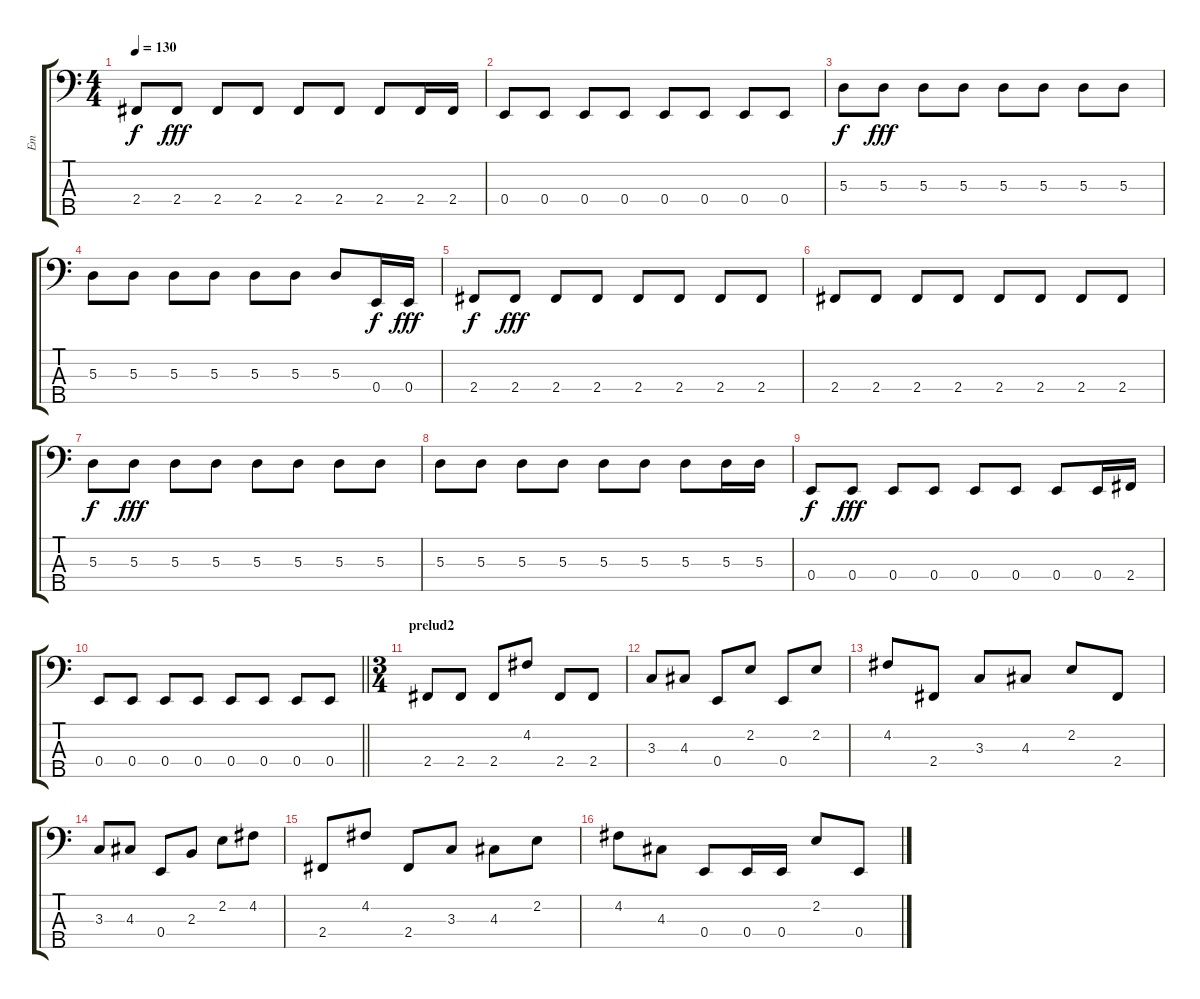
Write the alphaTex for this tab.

\track ("Em" "Em") {instrument electricbassfinger}
\staff {score tabs}
\tuning (G2 D2 A1 E1 B0) {hide}
\ts (4 4)
\tempo 130
\clef f4
\ks c
2.4.8{dy f} 2.4.8{dy fff} 2.4.8 2.4.8 2.4.8 2.4.8 2.4.8 2.4.16 2.4.16 |
0.4.8 0.4.8 0.4.8 0.4.8 0.4.8 0.4.8 0.4.8 0.4.8 |
5.3.8{dy f} 5.3.8{dy fff} 5.3.8 5.3.8 5.3.8 5.3.8 5.3.8 5.3.8 |
5.3.8 5.3.8 5.3.8 5.3.8 5.3.8 5.3.8 5.3.8 0.4.16{dy f} 0.4.16{dy fff} |
2.4.8{dy f} 2.4.8{dy fff} 2.4.8 2.4.8 2.4.8 2.4.8 2.4.8 2.4.8 |
2.4.8 2.4.8 2.4.8 2.4.8 2.4.8 2.4.8 2.4.8 2.4.8 |
5.3.8{dy f} 5.3.8{dy fff} 5.3.8 5.3.8 5.3.8 5.3.8 5.3.8 5.3.8 |
5.3.8 5.3.8 5.3.8 5.3.8 5.3.8 5.3.8 5.3.8 5.3.16 5.3.16 |
0.4.8{dy f} 0.4.8{dy fff} 0.4.8 0.4.8 0.4.8 0.4.8 0.4.8 0.4.16 2.4.16 |
\barLineRight lightlight
0.4.8 0.4.8 0.4.8 0.4.8 0.4.8 0.4.8 0.4.8 0.4.8 |
\ts (3 4)
\section ("" "prelud2")
2.4.8 2.4.8 2.4.8 4.2.8 2.4.8 2.4.8 |
3.3.8 4.3.8 0.4.8 2.2.8 0.4.8 2.2.8 |
4.2.8 2.4.8 3.3.8 4.3.8 2.2.8 2.4.8 |
3.3.8 4.3.8 0.4.8 2.3.8 2.2.8 4.2.8 |
2.4.8 4.2.8 2.4.8 3.3.8 4.3.8 2.2.8 |
4.2.8 4.3.8 0.4.8 0.4.16 0.4.16 2.2.8 0.4.8
